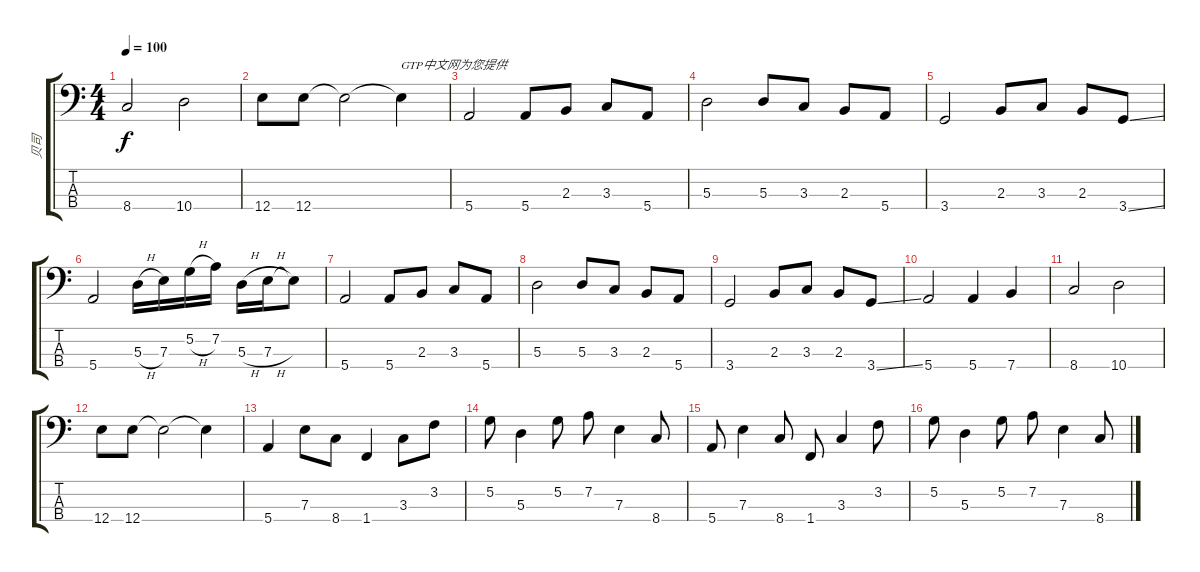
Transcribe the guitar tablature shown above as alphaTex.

\track ("贝司" "贝司") {instrument electricbassfinger}
\staff {score tabs}
\tuning (G2 D2 A1 E1) {hide}
\ts (4 4)
\tempo 100
\clef f4
\ks c
8.4.2{dy f} 10.4.2 |
12.4.8 12.4.8 12.4{t}.2 12.4{t}.4{txt "GTP中文网为您提供"} |
5.4.2 5.4.8 2.3.8 3.3.8 5.4.8 |
5.3.2 5.3.8 3.3.8 2.3.8 5.4.8 |
3.4.2 2.3.8 3.3.8 2.3.8 3.4{ss}.8 |
5.4.2 5.3{h}.16 7.3.16 5.2{h}.16 7.2.16 5.3{h}.16 7.3{h}.16 7.3{t}.8 |
5.4.2 5.4.8 2.3.8 3.3.8 5.4.8 |
5.3.2 5.3.8 3.3.8 2.3.8 5.4.8 |
3.4.2 2.3.8 3.3.8 2.3.8 3.4{ss}.8 |
5.4.2 5.4.4 7.4.4 |
8.4.2 10.4.2 |
12.4.8 12.4.8 12.4{t}.2 12.4{t}.4 |
5.4.4 7.3.8 8.4.8 1.4.4 3.3.8 3.2.8 |
5.2.8 5.3.4 5.2.8 7.2.8 7.3.4 8.4.8 |
5.4.8 7.3.4 8.4.8 1.4.8 3.3.4 3.2.8 |
5.2.8 5.3.4 5.2.8 7.2.8 7.3.4 8.4.8
